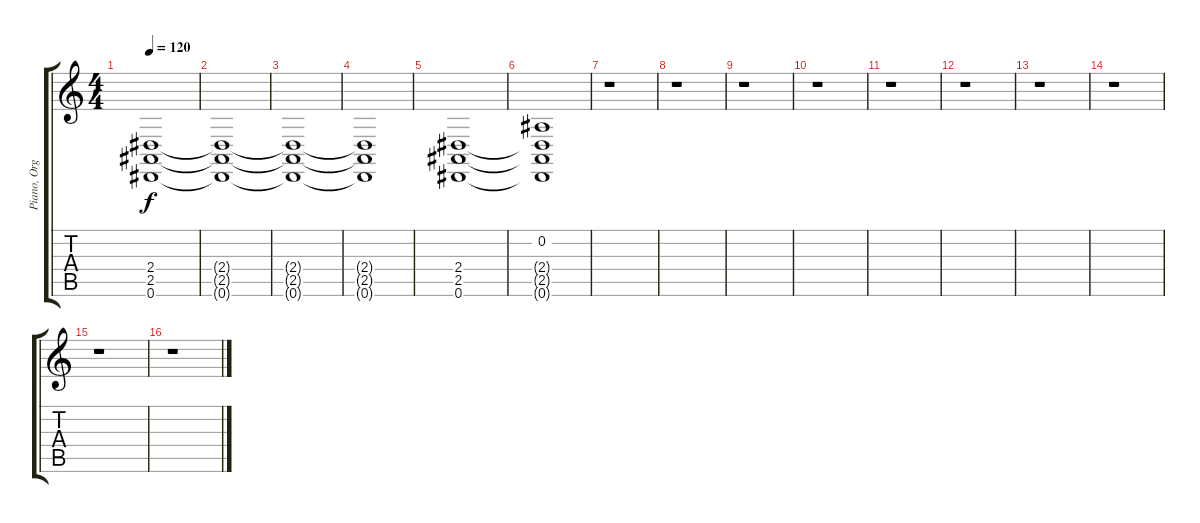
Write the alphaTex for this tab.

\track ("Piano, Organ, Mandolin" "Piano, Org") {instrument brightacousticpiano}
\staff {score tabs}
\tuning (Eb4 Bb3 Gb3 Db3 Ab2 Eb2) {hide}
\ts (4 4)
\tempo 120
\clef g2
\ks c
(2.4 2.5 0.6).1{dy f} |
(2.4{t} 2.5{t} 0.6{t}).1 |
(2.4{t} 2.5{t} 0.6{t}).1 |
(2.4{t} 2.5{t} 0.6{t}).1 |
(2.4 2.5 0.6).1{instrument churchorgan} |
(0.2 2.4{t} 2.5{t} 0.6{t}).1 |
\section ("" "")
r.1 |
r.1 |
r.1 |
r.1 |
r.1 |
r.1 |
r.1 |
r.1 |
r.1 |
r.1
